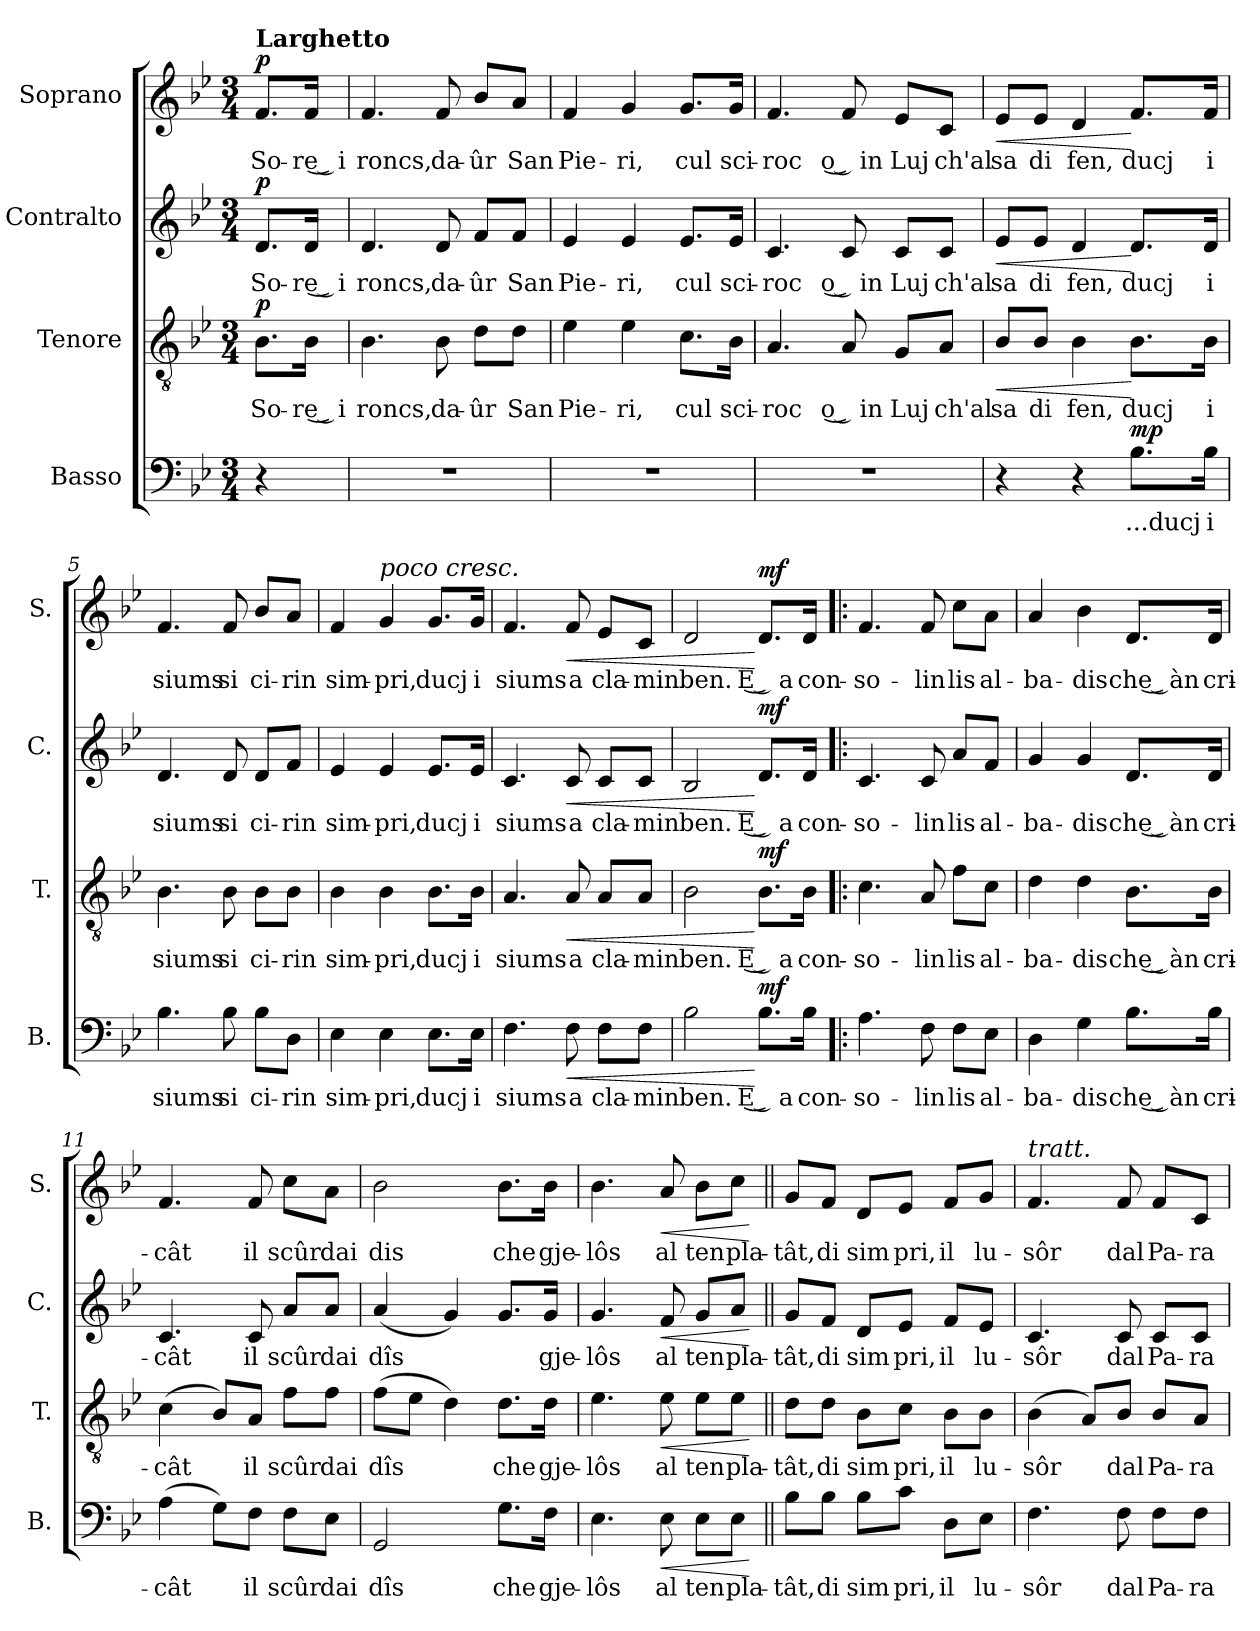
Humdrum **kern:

**kern	**text	**dynam	**kern	**text	**dynam	**kern	**text	**dynam	**kern	**text	**dynam
*part4	*part4	*part4	*part3	*part3	*part3	*part2	*part2	*part2	*part1	*part1	*part1
*staff4	*staff4	*staff4	*staff3	*staff3	*staff3	*staff2	*staff2	*staff2	*staff1	*staff1	*staff1
*I"Basso	*	*	*I"Tenore	*	*	*I"Contralto	*	*	*I"Soprano	*	*
*I'B.	*	*	*I'T.	*	*	*I'C.	*	*	*I'S.	*	*
*clefF4	*	*	*clefGv2	*	*	*clefG2	*	*	*clefG2	*	*
*k[b-e-]	*	*	*k[b-e-]	*	*	*k[b-e-]	*	*	*k[b-e-]	*	*
*M3/4	*	*	*M3/4	*	*	*M3/4	*	*	*M3/4	*	*
*MM66	*	*	*MM66	*	*	*MM66	*	*	*MM66	*	*
=	=	=	=	=	=	=	=	=	=	=	=
!	!	!	!	!	!	!	!	!	!LO:TX:a:B:t=Larghetto	!	!
!	!	!	!	!LO:LY:b	!LO:DY:a	!	!LO:LY:b	!LO:DY:a	!	!LO:LY:b	!LO:DY:a
4r	.	.	8.B-\L	So-	p	8.d/L	So-	p	8.f/L	So-	p
!	!	!	!	!LO:LY:b	!	!	!LO:LY:b	!	!	!LO:LY:b	!
.	.	.	16B-\Jk	-re͜ i	.	16d/Jk	-re͜ i	.	16f/Jk	-re͜ i	.
=1	=1	=1	=1	=1	=1	=1	=1	=1	=1	=1	=1
!	!	!	!	!LO:LY:b	!	!	!LO:LY:b	!	!	!LO:LY:b	!
2.r	.	.	4.B-\	roncs,	.	4.d/	roncs,	.	4.f/	roncs,	.
!	!	!	!	!LO:LY:b	!	!	!LO:LY:b	!	!	!LO:LY:b	!
.	.	.	8B-\	da-	.	8d/	da-	.	8f/	da-	.
!	!	!	!	!LO:LY:b	!	!	!LO:LY:b	!	!	!LO:LY:b	!
.	.	.	8d\L	-ûr	.	8f/L	-ûr	.	8b-/L	-ûr	.
!	!	!	!	!LO:LY:b	!	!	!LO:LY:b	!	!	!LO:LY:b	!
.	.	.	8d\J	San	.	8f/J	San	.	8a/J	San	.
=2	=2	=2	=2	=2	=2	=2	=2	=2	=2	=2	=2
!	!	!	!	!LO:LY:b	!	!	!LO:LY:b	!	!	!LO:LY:b	!
2.r	.	.	4e-\	Pie-	.	4e-/	Pie-	.	4f/	Pie-	.
!	!	!	!	!LO:LY:b	!	!	!LO:LY:b	!	!	!LO:LY:b	!
.	.	.	4e-\	-ri,	.	4e-/	-ri,	.	4g/	-ri,	.
!	!	!	!	!LO:LY:b	!	!	!LO:LY:b	!	!	!LO:LY:b	!
.	.	.	8.c\L	cul	.	8.e-/L	cul	.	8.g/L	cul	.
!	!	!	!	!LO:LY:b	!	!	!LO:LY:b	!	!	!LO:LY:b	!
.	.	.	16B-\Jk	sci-	.	16e-/Jk	sci-	.	16g/Jk	sci-	.
=3	=3	=3	=3	=3	=3	=3	=3	=3	=3	=3	=3
!	!	!	!	!LO:LY:b	!	!	!LO:LY:b	!	!	!LO:LY:b	!
2.r	.	.	4.A/	-roc	.	4.c/	-roc	.	4.f/	-roc	.
!	!	!	!	!LO:LY:b	!	!	!LO:LY:b	!	!	!LO:LY:b	!
.	.	.	8A/	o͜ in	.	8c/	o͜ in	.	8f/	o͜ in	.
!	!	!	!	!LO:LY:b	!	!	!LO:LY:b	!	!	!LO:LY:b	!
.	.	.	8G/L	Luj	.	8c/L	Luj	.	8e-/L	Luj	.
!	!	!	!	!LO:LY:b	!	!	!LO:LY:b	!	!	!LO:LY:b	!
.	.	.	8A/J	ch'al	.	8c/J	ch'al	.	8c/J	ch'al	.
=4	=4	=4	=4	=4	=4	=4	=4	=4	=4	=4	=4
!	!	!	!	!LO:LY:b	!LO:HP:b	!	!LO:LY:b	!LO:HP:b	!	!LO:LY:b	!LO:HP:b
4r	.	.	8B-/L	sa	<	8e-/L	sa	<	8e-/L	sa	<
!	!	!	!	!LO:LY:b	!	!	!LO:LY:b	!	!	!LO:LY:b	!
.	.	.	8B-/J	di	.	8e-/J	di	.	8e-/J	di	.
!	!	!	!	!LO:LY:b	!	!	!LO:LY:b	!	!	!LO:LY:b	!
4r	.	.	4B-\	fen,	.	4d/	fen,	.	4d/	fen,	.
!	!LO:LY:b	!LO:DY:a	!	!LO:LY:b	!	!	!LO:LY:b	!	!	!LO:LY:b	!
8.B-\L	...ducj	mp	8.B-\L	ducj	[	8.d/L	ducj	[	8.f/L	ducj	[
!	!LO:LY:b	!	!	!LO:LY:b	!	!	!LO:LY:b	!	!	!LO:LY:b	!
16B-\Jk	i	.	16B-\Jk	i	.	16d/Jk	i	.	16f/Jk	i	.
=5	=5	=5	=5	=5	=5	=5	=5	=5	=5	=5	=5
!	!LO:LY:b	!	!	!LO:LY:b	!	!	!LO:LY:b	!	!	!LO:LY:b	!
4.B-\	siums	.	4.B-\	siums	.	4.d/	siums	.	4.f/	siums	.
!	!LO:LY:b	!	!	!LO:LY:b	!	!	!LO:LY:b	!	!	!LO:LY:b	!
8B-\	si	.	8B-\	si	.	8d/	si	.	8f/	si	.
!	!LO:LY:b	!	!	!LO:LY:b	!	!	!LO:LY:b	!	!	!LO:LY:b	!
8B-\L	ci-	.	8B-\L	ci-	.	8d/L	ci-	.	8b-/L	ci-	.
!	!LO:LY:b	!	!	!LO:LY:b	!	!	!LO:LY:b	!	!	!LO:LY:b	!
8D\J	-rin	.	8B-\J	-rin	.	8f/J	-rin	.	8a/J	-rin	.
!!LO:LB:g=z
=6	=6	=6	=6	=6	=6	=6	=6	=6	=6	=6	=6
!	!LO:LY:b	!	!	!LO:LY:b	!	!	!LO:LY:b	!	!	!LO:LY:b	!
4E-\	sim-	.	4B-\	sim-	.	4e-/	sim-	.	4f/	sim-	.
!	!	!	!	!	!	!	!	!	!LO:TX:a:i:t=poco cresc.	!	!
!	!LO:LY:b	!	!	!LO:LY:b	!	!	!LO:LY:b	!	!	!LO:LY:b	!
4E-\	-pri,	.	4B-\	-pri,	.	4e-/	-pri,	.	4g/	-pri,	.
!	!LO:LY:b	!	!	!LO:LY:b	!	!	!LO:LY:b	!	!	!LO:LY:b	!
8.E-\L	ducj	.	8.B-\L	ducj	.	8.e-/L	ducj	.	8.g/L	ducj	.
!	!LO:LY:b	!	!	!LO:LY:b	!	!	!LO:LY:b	!	!	!LO:LY:b	!
16E-\Jk	i	.	16B-\Jk	i	.	16e-/Jk	i	.	16g/Jk	i	.
=7	=7	=7	=7	=7	=7	=7	=7	=7	=7	=7	=7
!	!LO:LY:b	!	!	!LO:LY:b	!	!	!LO:LY:b	!	!	!LO:LY:b	!
4.F\	siums	.	4.A/	siums	.	4.c/	siums	.	4.f/	siums	.
!	!LO:LY:b	!LO:HP:b	!	!LO:LY:b	!LO:HP:b	!	!LO:LY:b	!LO:HP:b	!	!LO:LY:b	!LO:HP:b
8F\	a	<	8A/	a	<	8c/	a	<	8f/	a	<
!	!LO:LY:b	!	!	!LO:LY:b	!	!	!LO:LY:b	!	!	!LO:LY:b	!
8F\L	cla-	.	8A/L	cla-	.	8c/L	cla-	.	8e-/L	cla-	.
!	!LO:LY:b	!	!	!LO:LY:b	!	!	!LO:LY:b	!	!	!LO:LY:b	!
8F\J	-min	.	8A/J	-min	.	8c/J	-min	.	8c/J	-min	.
=8	=8	=8	=8	=8	=8	=8	=8	=8	=8	=8	=8
!	!LO:LY:b	!	!	!LO:LY:b	!	!	!LO:LY:b	!	!	!LO:LY:b	!
2B-\	ben.	.	2B-\	ben.	.	2B-/	ben.	.	2d/	ben.	.
!	!LO:LY:b	!LO:DY:n=1:a	!	!LO:LY:b	!LO:DY:n=1:a	!	!LO:LY:b	!LO:DY:n=1:a	!	!LO:LY:b	!LO:DY:n=1:a
8.B-\L	E͜ a	[ mf	8.B-\L	E͜ a	[ mf	8.d/L	E͜ a	[ mf	8.d/L	E͜ a	[ mf
!	!LO:LY:b	!	!	!LO:LY:b	!	!	!LO:LY:b	!	!	!LO:LY:b	!
16B-\Jk	con-	.	16B-\Jk	con-	.	16d/Jk	con-	.	16d/Jk	con-	.
=9!|:	=9!|:	=9!|:	=9!|:	=9!|:	=9!|:	=9!|:	=9!|:	=9!|:	=9!|:	=9!|:	=9!|:
!	!LO:LY:b	!	!	!LO:LY:b	!	!	!LO:LY:b	!	!	!LO:LY:b	!
4.A\	-so-	.	4.c\	-so-	.	4.c/	-so-	.	4.f/	-so-	.
!	!LO:LY:b	!	!	!LO:LY:b	!	!	!LO:LY:b	!	!	!LO:LY:b	!
8F\	-lin	.	8A/	-lin	.	8c/	-lin	.	8f/	-lin	.
!	!LO:LY:b	!	!	!LO:LY:b	!	!	!LO:LY:b	!	!	!LO:LY:b	!
8F\L	lis	.	8f\L	lis	.	8a/L	lis	.	8cc\L	lis	.
!	!LO:LY:b	!	!	!LO:LY:b	!	!	!LO:LY:b	!	!	!LO:LY:b	!
8E-\J	al-	.	8c\J	al-	.	8f/J	al-	.	8a\J	al-	.
=10	=10	=10	=10	=10	=10	=10	=10	=10	=10	=10	=10
!	!LO:LY:b	!	!	!LO:LY:b	!	!	!LO:LY:b	!	!	!LO:LY:b	!
4D\	-ba-	.	4d\	-ba-	.	4g/	-ba-	.	4a/	-ba-	.
!	!LO:LY:b	!	!	!LO:LY:b	!	!	!LO:LY:b	!	!	!LO:LY:b	!
4G\	-dis	.	4d\	-dis	.	4g/	-dis	.	4b-\	-dis	.
!	!LO:LY:b	!	!	!LO:LY:b	!	!	!LO:LY:b	!	!	!LO:LY:b	!
8.B-\L	che͜ àn	.	8.B-\L	che͜ àn	.	8.d/L	che͜ àn	.	8.d/L	che͜ àn	.
!	!LO:LY:b	!	!	!LO:LY:b	!	!	!LO:LY:b	!	!	!LO:LY:b	!
16B-\Jk	cri-	.	16B-\Jk	cri-	.	16d/Jk	cri-	.	16d/Jk	cri-	.
=11	=11	=11	=11	=11	=11	=11	=11	=11	=11	=11	=11
!	!LO:LY:b	!	!	!LO:LY:b	!	!	!LO:LY:b	!	!	!LO:LY:b	!
(>4A\	-cât	.	(>4c\	-cât	.	4.c/	-cât	.	4.f/	-cât	.
8G\L)	.	.	8B-/L)	.	.	.	.	.	.	.	.
!	!LO:LY:b	!	!	!LO:LY:b	!	!	!LO:LY:b	!	!	!LO:LY:b	!
8F\J	il	.	8A/J	il	.	8c/	il	.	8f/	il	.
!	!LO:LY:b	!	!	!LO:LY:b	!	!	!LO:LY:b	!	!	!LO:LY:b	!
8F\L	scûr	.	8f\L	scûr	.	8a/L	scûr	.	8cc\L	scûr	.
!	!LO:LY:b	!	!	!LO:LY:b	!	!	!LO:LY:b	!	!	!LO:LY:b	!
8E-\J	dai	.	8f\J	dai	.	8a/J	dai	.	8a\J	dai	.
=12	=12	=12	=12	=12	=12	=12	=12	=12	=12	=12	=12
!	!LO:LY:b	!	!	!LO:LY:b	!	!	!LO:LY:b	!	!	!LO:LY:b	!
2GG/	dîs	.	(>8f\L	dîs	.	(<4a/	dîs	.	2b-\	dis	.
.	.	.	8e-\J	.	.	.	.	.	.	.	.
.	.	.	4d\)	.	.	4g/)	.	.	.	.	.
!	!LO:LY:b	!	!	!LO:LY:b	!	!	!	!	!	!LO:LY:b	!
8.G\L	che	.	8.d\L	che	.	8.g/L	.	.	8.b-\L	che	.
!	!LO:LY:b	!	!	!LO:LY:b	!	!	!LO:LY:b	!	!	!LO:LY:b	!
16F\Jk	gje-	.	16d\Jk	gje-	.	16g/Jk	gje-	.	16b-\Jk	gje-	.
!!LO:LB:g=z
=13	=13	=13	=13	=13	=13	=13	=13	=13	=13	=13	=13
!	!LO:LY:b	!	!	!LO:LY:b	!	!	!LO:LY:b	!	!	!LO:LY:b	!
4.E-\	-lôs	.	4.e-\	-lôs	.	4.g/	-lôs	.	4.b-\	-lôs	.
!	!LO:LY:b	!LO:HP:b	!	!LO:LY:b	!LO:HP:b	!	!LO:LY:b	!LO:HP:b	!	!LO:LY:b	!LO:HP:b
8E-\	al	<	8e-\	al	<	8f/	al	<	8a/	al	<
!	!LO:LY:b	!	!	!LO:LY:b	!	!	!LO:LY:b	!	!	!LO:LY:b	!
8E-\L	ten	.	8e-\L	ten	.	8g/L	ten	.	8b-\L	ten	.
!	!LO:LY:b	!	!	!LO:LY:b	!	!	!LO:LY:b	!	!	!LO:LY:b	!
8E-\J	pla-	.	8e-\J	pla-	.	8a/J	pla-	.	8cc\J	pla-	.
.	.	[	.	.	[	.	.	[	.	.	[
=14||	=14||	=14||	=14||	=14||	=14||	=14||	=14||	=14||	=14||	=14||	=14||
!	!LO:LY:b	!	!	!LO:LY:b	!	!	!LO:LY:b	!	!	!LO:LY:b	!
8B-\L	-tât,	.	8d\L	-tât,	.	8g/L	-tât,	.	8g/L	-tât,	.
!	!LO:LY:b	!	!	!LO:LY:b	!	!	!LO:LY:b	!	!	!LO:LY:b	!
8B-\J	di	.	8d\J	di	.	8f/J	di	.	8f/J	di	.
!	!LO:LY:b	!	!	!LO:LY:b	!	!	!LO:LY:b	!	!	!LO:LY:b	!
8B-\L	sim	.	8B-\L	sim	.	8d/L	sim	.	8d/L	sim	.
!	!LO:LY:b	!	!	!LO:LY:b	!	!	!LO:LY:b	!	!	!LO:LY:b	!
8c\J	pri,	.	8c\J	pri,	.	8e-/J	pri,	.	8e-/J	pri,	.
!	!LO:LY:b	!	!	!LO:LY:b	!	!	!LO:LY:b	!	!	!LO:LY:b	!
8D\L	il	.	8B-\L	il	.	8f/L	il	.	8f/L	il	.
!	!LO:LY:b	!	!	!LO:LY:b	!	!	!LO:LY:b	!	!	!LO:LY:b	!
8E-\J	lu-	.	8B-\J	lu-	.	8e-/J	lu-	.	8g/J	lu-	.
=15	=15	=15	=15	=15	=15	=15	=15	=15	=15	=15	=15
!	!	!	!	!	!	!	!	!	!LO:TX:a:i:t=tratt.	!	!
!	!LO:LY:b	!	!	!LO:LY:b	!	!	!LO:LY:b	!	!	!LO:LY:b	!
4.F\	-sôr	.	(>4B-\	-sôr	.	4.c/	-sôr	.	4.f/	-sôr	.
.	.	.	8A/L)	.	.	.	.	.	.	.	.
!	!LO:LY:b	!	!	!LO:LY:b	!	!	!LO:LY:b	!	!	!LO:LY:b	!
8F\	dal	.	8B-/J	dal	.	8c/	dal	.	8f/	dal	.
!	!LO:LY:b	!	!	!LO:LY:b	!	!	!LO:LY:b	!	!	!LO:LY:b	!
8F\L	Pa-	.	8B-/L	Pa-	.	8c/L	Pa-	.	8f/L	Pa-	.
!	!LO:LY:b	!	!	!LO:LY:b	!	!	!LO:LY:b	!	!	!LO:LY:b	!
8F\J	-ra-	.	8A/J	-ra-	.	8c/J	-ra-	.	8c/J	-ra-	.
=	=	=	=	=	=	=	=	=	=	=	=
*-	*-	*-	*-	*-	*-	*-	*-	*-	*-	*-	*-
